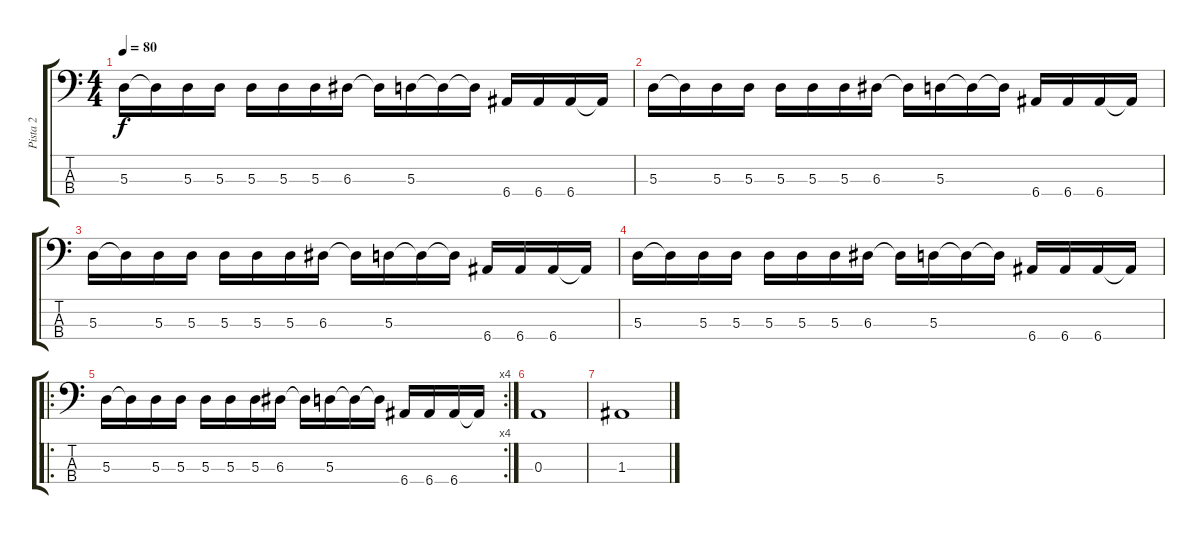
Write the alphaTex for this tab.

\track ("Pista 2" "Pista 2") {instrument electricbassfinger}
\staff {score tabs}
\tuning (G2 D2 A1 E1) {hide}
\ts (4 4)
\tempo 80
\clef f4
\ks c
5.3.16{dy f instrument electricbassfinger} 5.3{t}.16 5.3.16 5.3.16 5.3.16 5.3.16 5.3.16 6.3.16 6.3{t}.16 5.3.16 5.3{t}.16 5.3{t}.16 6.4.16 6.4.16 6.4.16 6.4{t}.16 |
5.3.16 5.3{t}.16 5.3.16 5.3.16 5.3.16 5.3.16 5.3.16 6.3.16 6.3{t}.16 5.3.16 5.3{t}.16 5.3{t}.16 6.4.16 6.4.16 6.4.16 6.4{t}.16 |
5.3.16 5.3{t}.16 5.3.16 5.3.16 5.3.16 5.3.16 5.3.16 6.3.16 6.3{t}.16 5.3.16 5.3{t}.16 5.3{t}.16 6.4.16 6.4.16 6.4.16 6.4{t}.16 |
5.3.16 5.3{t}.16 5.3.16 5.3.16 5.3.16 5.3.16 5.3.16 6.3.16 6.3{t}.16 5.3.16 5.3{t}.16 5.3{t}.16 6.4.16 6.4.16 6.4.16 6.4{t}.16 |
\ro
\rc 4
5.3.16 5.3{t}.16 5.3.16 5.3.16 5.3.16 5.3.16 5.3.16 6.3.16 6.3{t}.16 5.3.16 5.3{t}.16 5.3{t}.16 6.4.16 6.4.16 6.4.16 6.4{t}.16 |
0.3.1 |
1.3.1
